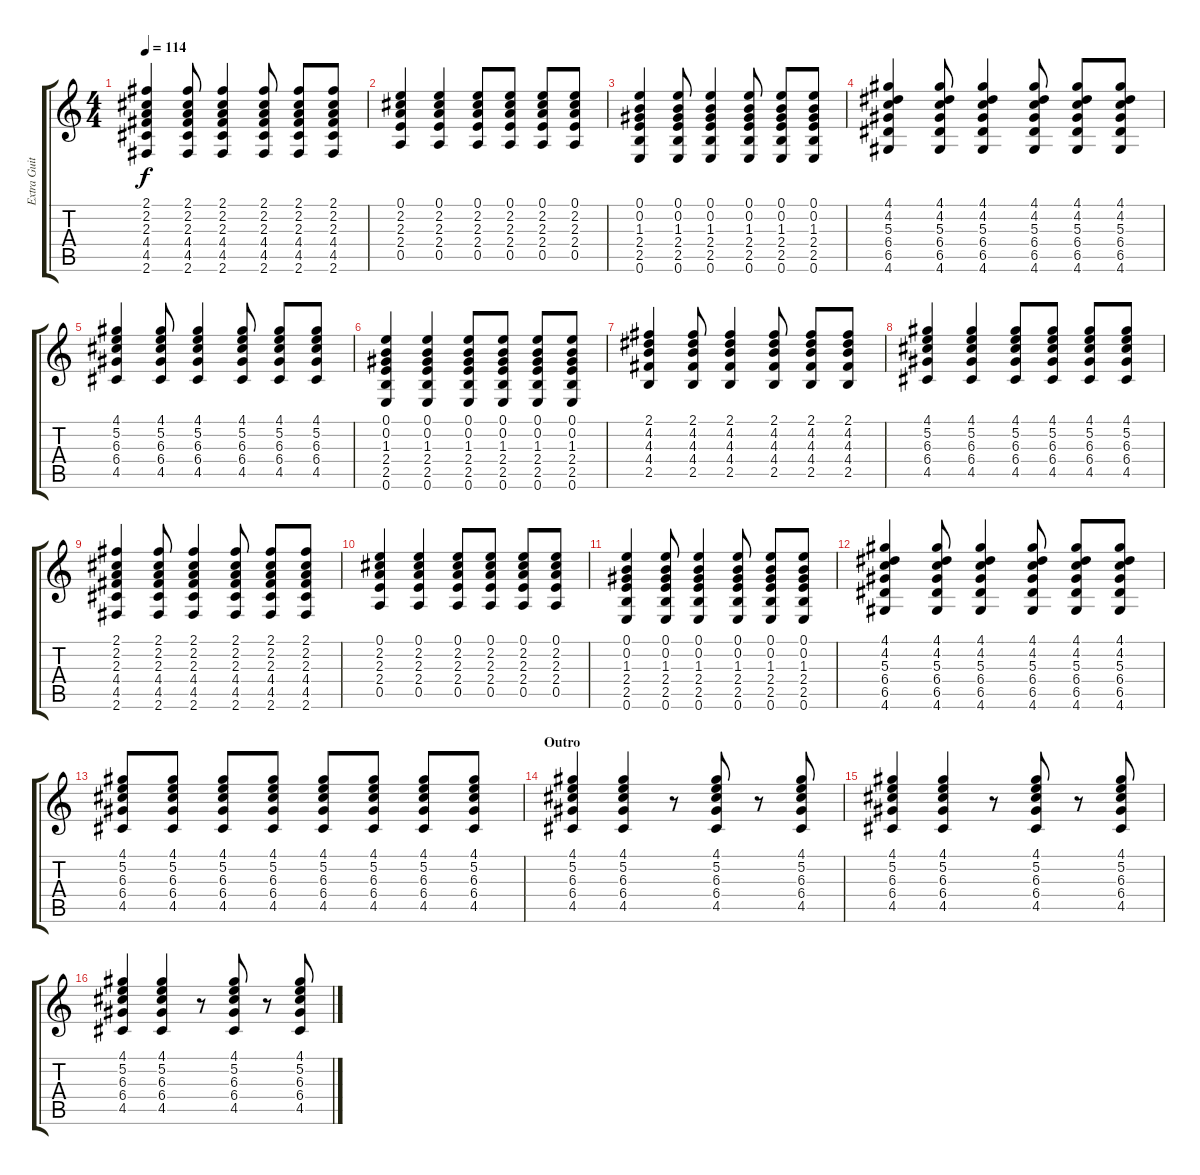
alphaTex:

\track ("Extra Guitar 2" "Extra Guit") {instrument distortionguitar}
\staff {score tabs}
\tuning (E4 B3 G3 D3 A2 E2) {hide}
\ts (4 4)
\tempo 114
\clef g2
\ks c
(2.1 2.2 2.3 4.4 4.5 2.6).4{dy f} (2.1 2.2 2.3 4.4 4.5 2.6).8 (2.1 2.2 2.3 4.4 4.5 2.6).4 (2.1 2.2 2.3 4.4 4.5 2.6).8 (2.1 2.2 2.3 4.4 4.5 2.6).8 (2.1 2.2 2.3 4.4 4.5 2.6).8 |
(0.1 2.2 2.3 2.4 0.5).4 (0.1 2.2 2.3 2.4 0.5).4 (0.1 2.2 2.3 2.4 0.5).8 (0.1 2.2 2.3 2.4 0.5).8 (0.1 2.2 2.3 2.4 0.5).8 (0.1 2.2 2.3 2.4 0.5).8 |
(0.1 0.2 1.3 2.4 2.5 0.6).4 (0.1 0.2 1.3 2.4 2.5 0.6).8 (0.1 0.2 1.3 2.4 2.5 0.6).4 (0.1 0.2 1.3 2.4 2.5 0.6).8 (0.1 0.2 1.3 2.4 2.5 0.6).8 (0.1 0.2 1.3 2.4 2.5 0.6).8 |
(4.1 4.2 5.3 6.4 6.5 4.6).4 (4.1 4.2 5.3 6.4 6.5 4.6).8 (4.1 4.2 5.3 6.4 6.5 4.6).4 (4.1 4.2 5.3 6.4 6.5 4.6).8 (4.1 4.2 5.3 6.4 6.5 4.6).8 (4.1 4.2 5.3 6.4 6.5 4.6).8 |
(4.1 5.2 6.3 6.4 4.5).4 (4.1 5.2 6.3 6.4 4.5).8 (4.1 5.2 6.3 6.4 4.5).4 (4.1 5.2 6.3 6.4 4.5).8 (4.1 5.2 6.3 6.4 4.5).8 (4.1 5.2 6.3 6.4 4.5).8 |
(0.1 0.2 1.3 2.4 2.5 0.6).4{volume 9 balance 14 instrument electricguitarclean} (0.1 0.2 1.3 2.4 2.5 0.6).4 (0.1 0.2 1.3 2.4 2.5 0.6).8 (0.1 0.2 1.3 2.4 2.5 0.6).8 (0.1 0.2 1.3 2.4 2.5 0.6).8 (0.1 0.2 1.3 2.4 2.5 0.6).8 |
(2.1 4.2 4.3 4.4 2.5).4 (2.1 4.2 4.3 4.4 2.5).8 (2.1 4.2 4.3 4.4 2.5).4 (2.1 4.2 4.3 4.4 2.5).8 (2.1 4.2 4.3 4.4 2.5).8 (2.1 4.2 4.3 4.4 2.5).8 |
(4.1 5.2 6.3 6.4 4.5).4 (4.1 5.2 6.3 6.4 4.5).4 (4.1 5.2 6.3 6.4 4.5).8 (4.1 5.2 6.3 6.4 4.5).8 (4.1 5.2 6.3 6.4 4.5).8 (4.1 5.2 6.3 6.4 4.5).8 |
(2.1 2.2 2.3 4.4 4.5 2.6).4 (2.1 2.2 2.3 4.4 4.5 2.6).8 (2.1 2.2 2.3 4.4 4.5 2.6).4 (2.1 2.2 2.3 4.4 4.5 2.6).8 (2.1 2.2 2.3 4.4 4.5 2.6).8 (2.1 2.2 2.3 4.4 4.5 2.6).8 |
(0.1 2.2 2.3 2.4 0.5).4 (0.1 2.2 2.3 2.4 0.5).4 (0.1 2.2 2.3 2.4 0.5).8 (0.1 2.2 2.3 2.4 0.5).8 (0.1 2.2 2.3 2.4 0.5).8 (0.1 2.2 2.3 2.4 0.5).8 |
(0.1 0.2 1.3 2.4 2.5 0.6).4 (0.1 0.2 1.3 2.4 2.5 0.6).8 (0.1 0.2 1.3 2.4 2.5 0.6).4 (0.1 0.2 1.3 2.4 2.5 0.6).8 (0.1 0.2 1.3 2.4 2.5 0.6).8 (0.1 0.2 1.3 2.4 2.5 0.6).8 |
(4.1 4.2 5.3 6.4 6.5 4.6).4 (4.1 4.2 5.3 6.4 6.5 4.6).8 (4.1 4.2 5.3 6.4 6.5 4.6).4 (4.1 4.2 5.3 6.4 6.5 4.6).8 (4.1 4.2 5.3 6.4 6.5 4.6).8 (4.1 4.2 5.3 6.4 6.5 4.6).8 |
(4.1 5.2 6.3 6.4 4.5).8 (4.1 5.2 6.3 6.4 4.5).8 (4.1 5.2 6.3 6.4 4.5).8 (4.1 5.2 6.3 6.4 4.5).8 (4.1 5.2 6.3 6.4 4.5).8 (4.1 5.2 6.3 6.4 4.5).8 (4.1 5.2 6.3 6.4 4.5).8 (4.1 5.2 6.3 6.4 4.5).8 |
\section ("" "Outro")
(4.1 5.2 6.3 6.4 4.5).4{volume 6 instrument distortionguitar} (4.1 5.2 6.3 6.4 4.5).4 r.8 (4.1 5.2 6.3 6.4 4.5).8 r.8 (4.1 5.2 6.3 6.4 4.5).8 |
(4.1 5.2 6.3 6.4 4.5).4 (4.1 5.2 6.3 6.4 4.5).4 r.8 (4.1 5.2 6.3 6.4 4.5).8 r.8 (4.1 5.2 6.3 6.4 4.5).8 |
(4.1 5.2 6.3 6.4 4.5).4 (4.1 5.2 6.3 6.4 4.5).4 r.8 (4.1 5.2 6.3 6.4 4.5).8 r.8 (4.1 5.2 6.3 6.4 4.5).8
